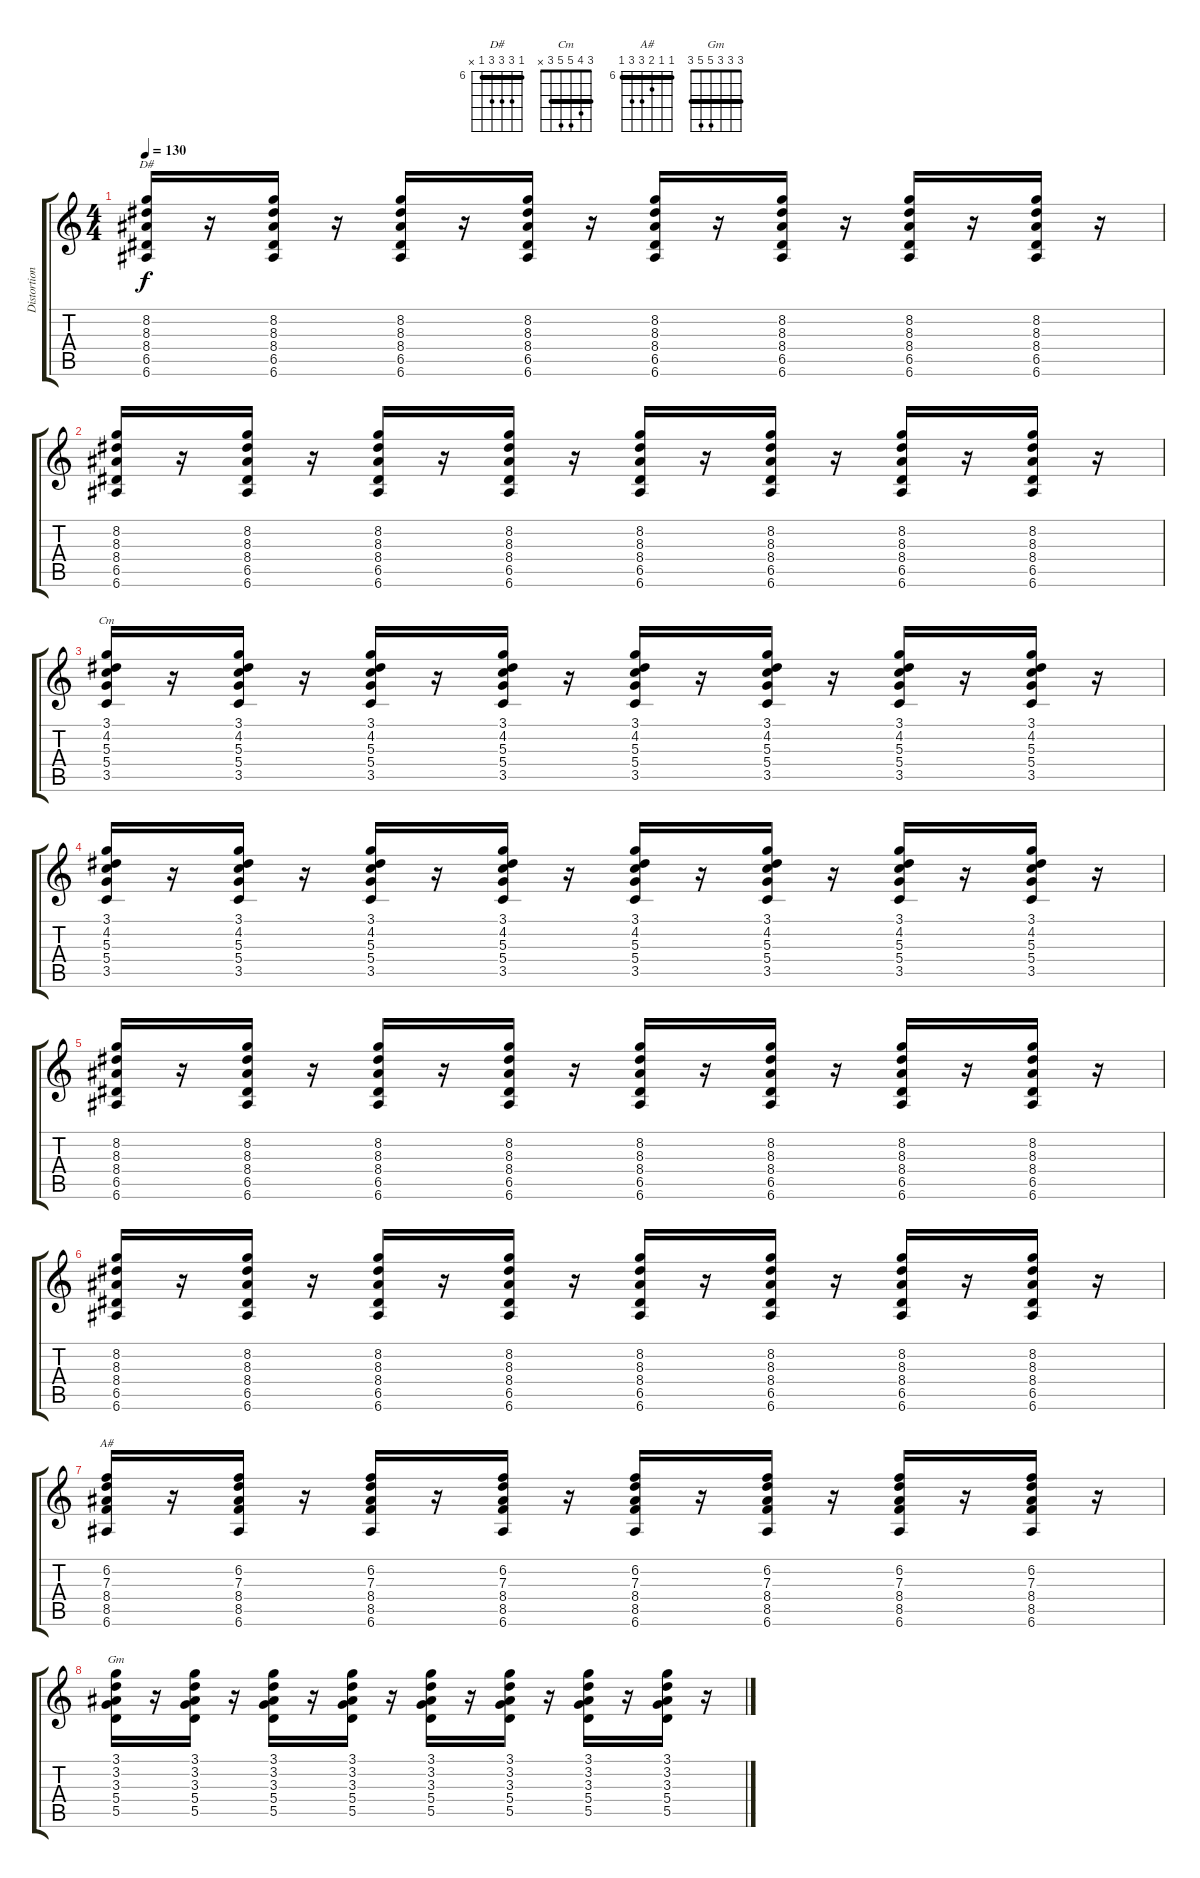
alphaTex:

\track ("Distortion Guitar" "Distortion") {instrument distortionguitar}
\staff {score tabs}
\tuning (E4 B3 G3 D3 A2 E2) {hide}
\chord ("D#" 6 8 8 8 6 x) {firstfret 6 barre 6}
\chord ("Cm" 3 4 5 5 3 x) {barre 3}
\chord ("A#" 6 6 7 8 8 6) {firstfret 6 barre 6}
\chord ("Gm" 3 3 3 5 5 3) {barre 3}
\ts (4 4)
\tempo 130
\clef g2
\ks c
(8.2 8.3 8.4 6.5 6.6).16{ch "D#" dy f volume 10} r.16 (8.2 8.3 8.4 6.5 6.6).16 r.16 (8.2 8.3 8.4 6.5 6.6).16 r.16 (8.2 8.3 8.4 6.5 6.6).16 r.16 (8.2 8.3 8.4 6.5 6.6).16 r.16 (8.2 8.3 8.4 6.5 6.6).16 r.16 (8.2 8.3 8.4 6.5 6.6).16 r.16 (8.2 8.3 8.4 6.5 6.6).16 r.16 |
(8.2 8.3 8.4 6.5 6.6).16{volume 10} r.16 (8.2 8.3 8.4 6.5 6.6).16 r.16 (8.2 8.3 8.4 6.5 6.6).16 r.16 (8.2 8.3 8.4 6.5 6.6).16 r.16 (8.2 8.3 8.4 6.5 6.6).16 r.16 (8.2 8.3 8.4 6.5 6.6).16 r.16 (8.2 8.3 8.4 6.5 6.6).16 r.16 (8.2 8.3 8.4 6.5 6.6).16 r.16 |
(3.1 4.2 5.3 5.4 3.5).16{ch "Cm" volume 10} r.16 (3.1 4.2 5.3 5.4 3.5).16 r.16 (3.1 4.2 5.3 5.4 3.5).16 r.16 (3.1 4.2 5.3 5.4 3.5).16 r.16 (3.1 4.2 5.3 5.4 3.5).16 r.16 (3.1 4.2 5.3 5.4 3.5).16 r.16 (3.1 4.2 5.3 5.4 3.5).16 r.16 (3.1 4.2 5.3 5.4 3.5).16 r.16 |
(3.1 4.2 5.3 5.4 3.5).16{volume 10} r.16 (3.1 4.2 5.3 5.4 3.5).16 r.16 (3.1 4.2 5.3 5.4 3.5).16 r.16 (3.1 4.2 5.3 5.4 3.5).16 r.16 (3.1 4.2 5.3 5.4 3.5).16 r.16 (3.1 4.2 5.3 5.4 3.5).16 r.16 (3.1 4.2 5.3 5.4 3.5).16 r.16 (3.1 4.2 5.3 5.4 3.5).16 r.16 |
(8.2 8.3 8.4 6.5 6.6).16{volume 10} r.16 (8.2 8.3 8.4 6.5 6.6).16 r.16 (8.2 8.3 8.4 6.5 6.6).16 r.16 (8.2 8.3 8.4 6.5 6.6).16 r.16 (8.2 8.3 8.4 6.5 6.6).16 r.16 (8.2 8.3 8.4 6.5 6.6).16 r.16 (8.2 8.3 8.4 6.5 6.6).16 r.16 (8.2 8.3 8.4 6.5 6.6).16 r.16 |
(8.2 8.3 8.4 6.5 6.6).16{volume 10} r.16 (8.2 8.3 8.4 6.5 6.6).16 r.16 (8.2 8.3 8.4 6.5 6.6).16 r.16 (8.2 8.3 8.4 6.5 6.6).16 r.16 (8.2 8.3 8.4 6.5 6.6).16 r.16 (8.2 8.3 8.4 6.5 6.6).16 r.16 (8.2 8.3 8.4 6.5 6.6).16 r.16 (8.2 8.3 8.4 6.5 6.6).16 r.16 |
(6.2 7.3 8.4 8.5 6.6).16{ch "A#" volume 10} r.16 (6.2 7.3 8.4 8.5 6.6).16 r.16 (6.2 7.3 8.4 8.5 6.6).16 r.16 (6.2 7.3 8.4 8.5 6.6).16 r.16 (6.2 7.3 8.4 8.5 6.6).16 r.16 (6.2 7.3 8.4 8.5 6.6).16 r.16 (6.2 7.3 8.4 8.5 6.6).16 r.16 (6.2 7.3 8.4 8.5 6.6).16 r.16 |
(3.1 3.2 3.3 5.4 5.5).16{ch "Gm" volume 10} r.16 (3.1 3.2 3.3 5.4 5.5).16 r.16 (3.1 3.2 3.3 5.4 5.5).16 r.16 (3.1 3.2 3.3 5.4 5.5).16 r.16 (3.1 3.2 3.3 5.4 5.5).16 r.16 (3.1 3.2 3.3 5.4 5.5).16 r.16 (3.1 3.2 3.3 5.4 5.5).16 r.16 (3.1 3.2 3.3 5.4 5.5).16 r.16
